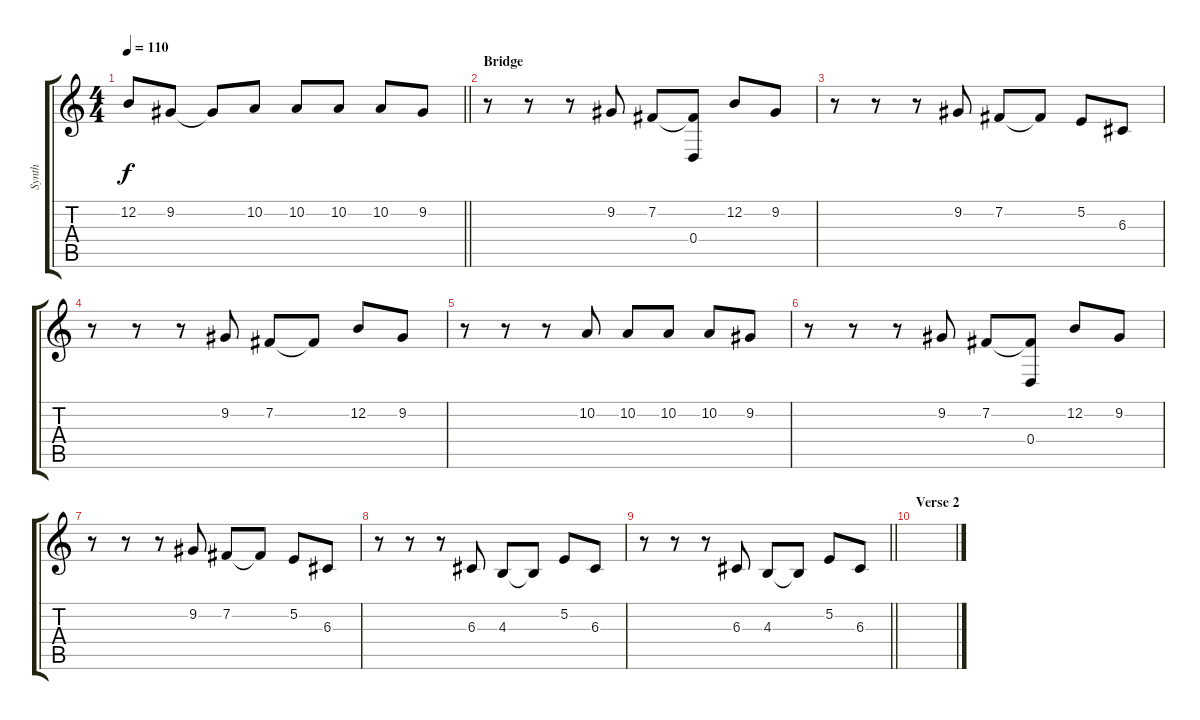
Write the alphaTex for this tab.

\track ("Synth" "Synth") {instrument synthbrass1}
\staff {score tabs}
\tuning (E4 B3 G3 D3 A2 E2) {hide}
\ts (4 4)
\tempo 110
\clef g2
\barLineRight lightlight
\ks c
12.2{t}.8{dy f} 9.2.8 9.2{t}.8 10.2.8 10.2.8 10.2.8 10.2.8 9.2.8 |
\section ("" "Bridge ")
r.8 r.8 r.8 9.2.8 7.2.8 (7.2{t} 0.4).8 12.2.8 9.2.8 |
r.8 r.8 r.8 9.2.8 7.2.8 7.2{t}.8 5.2.8 6.3.8 |
r.8 r.8 r.8 9.2.8 7.2.8 7.2{t}.8 12.2.8 9.2.8 |
r.8 r.8 r.8 10.2.8 10.2.8 10.2.8 10.2.8 9.2.8 |
r.8 r.8 r.8 9.2.8 7.2.8 (7.2{t} 0.4).8 12.2.8 9.2.8 |
r.8 r.8 r.8 9.2.8 7.2.8 7.2{t}.8 5.2.8 6.3.8 |
r.8 r.8 r.8 6.3.8 4.3.8 4.3{t}.8 5.2.8 6.3.8 |
\barLineRight lightlight
r.8 r.8 r.8 6.3.8 4.3.8 4.3{t}.8 5.2.8 6.3.8 |
\section ("" "Verse 2")
